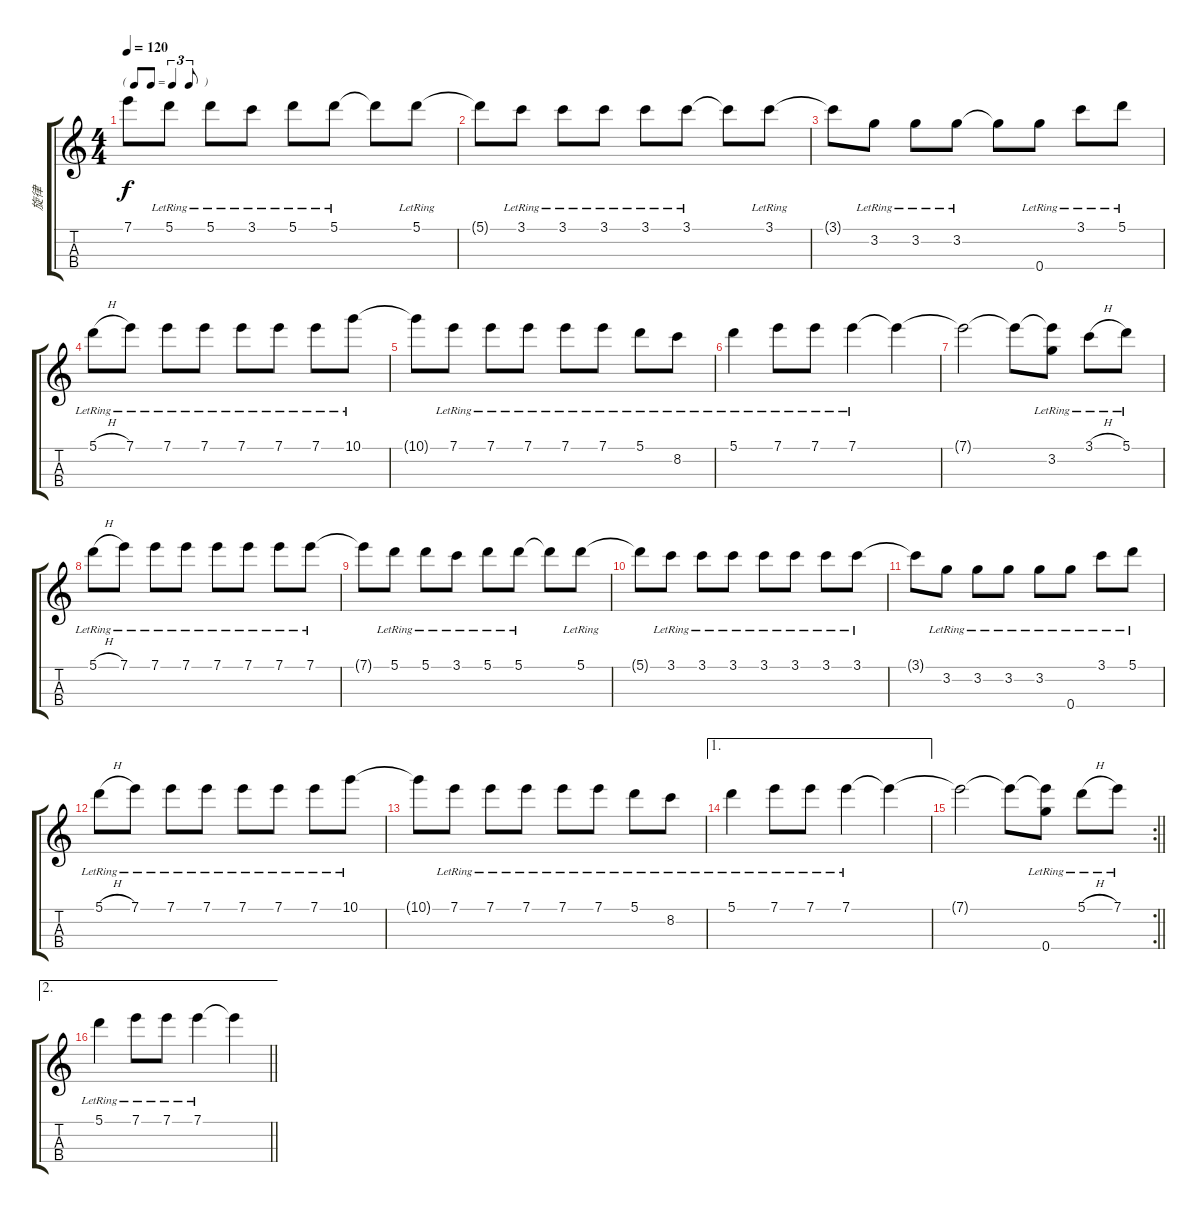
\track ("旋律" "旋律") {instrument acousticguitarnylon}
\staff {score tabs}
\tuning (A4 E4 C4 G4) {hide}
\ts (4 4)
\tf triplet8th
\tempo 120
\clef g2
\ks c
7.1{t}.8{dy f} 5.1{lr}.8 5.1{lr}.8 3.1{lr}.8 5.1{lr}.8 5.1{lr}.8 5.1{t}.8 5.1{lr}.8 |
5.1{t}.8 3.1{lr}.8 3.1{lr}.8 3.1{lr}.8 3.1{lr}.8 3.1{lr}.8 3.1{t}.8 3.1{lr}.8 |
3.1{t}.8 3.2{lr}.8 3.2{lr}.8 3.2{lr}.8 3.2{t}.8 0.4{lr}.8 3.1{lr}.8 5.1{lr}.8 |
5.1{h lr}.8 7.1{lr}.8 7.1{lr}.8 7.1{lr}.8 7.1{lr}.8 7.1{lr}.8 7.1{lr}.8 10.1{lr}.8 |
10.1{t}.8 7.1{lr}.8 7.1{lr}.8 7.1{lr}.8 7.1{lr}.8 7.1{lr}.8 5.1{lr}.8 8.2{lr}.8 |
5.1{lr}.4 7.1{lr}.8 7.1{lr}.8 7.1{lr}.4 7.1{t}.4 |
7.1{t}.2 7.1{t}.8 (7.1{t} 3.2{lr}).8 3.1{h lr}.8 5.1{lr}.8 |
5.1{h lr}.8 7.1{lr}.8 7.1{lr}.8 7.1{lr}.8 7.1{lr}.8 7.1{lr}.8 7.1{lr}.8 7.1{lr}.8 |
7.1{t}.8 5.1{lr}.8 5.1{lr}.8 3.1{lr}.8 5.1{lr}.8 5.1{lr}.8 5.1{t}.8 5.1{lr}.8 |
5.1{t}.8 3.1{lr}.8 3.1{lr}.8 3.1{lr}.8 3.1{lr}.8 3.1{lr}.8 3.1{lr}.8 3.1{lr}.8 |
3.1{t}.8 3.2{lr}.8 3.2{lr}.8 3.2{lr}.8 3.2{lr}.8 0.4{lr}.8 3.1{lr}.8 5.1{lr}.8 |
5.1{h lr}.8 7.1{lr}.8 7.1{lr}.8 7.1{lr}.8 7.1{lr}.8 7.1{lr}.8 7.1{lr}.8 10.1{lr}.8 |
10.1{t}.8 7.1{lr}.8 7.1{lr}.8 7.1{lr}.8 7.1{lr}.8 7.1{lr}.8 5.1{lr}.8 8.2{lr}.8 |
\ae 1
5.1{lr}.4 7.1{lr}.8 7.1{lr}.8 7.1{lr}.4 7.1{t}.4 |
\rc 2
\barLineRight lightlight
7.1{t}.2 7.1{t}.8 (7.1{t} 0.4{lr}).8 5.1{h lr}.8 7.1{lr}.8 |
\ae 2
\barLineRight lightlight
5.1{lr}.4 7.1{lr}.8 7.1{lr}.8 7.1{lr}.4 7.1{t}.4
